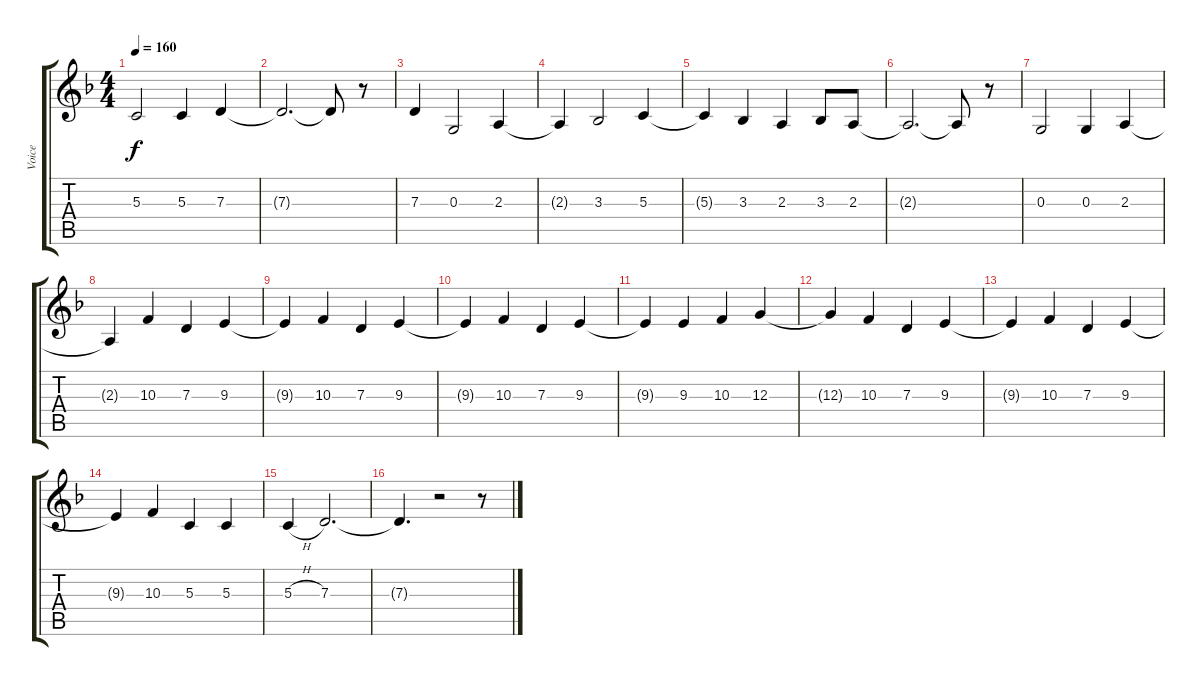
\track ("Voice" "Voice") {instrument lead2sawtooth}
\staff {score tabs}
\tuning (E4 B3 G3 D3 A2 E2) {hide}
\ts (4 4)
\tempo 160
\clef g2
\ks dminor
5.3.2{dy f} 5.3.4 7.3.4 |
7.3{t}.2{d} 7.3{t}.8 r.8 |
7.3.4 0.3.2 2.3.4 |
2.3{t}.4 3.3.2 5.3.4 |
5.3{t}.4 3.3.4 2.3.4 3.3.8 2.3.8 |
2.3{t}.2{d} 2.3{t}.8 r.8 |
0.3.2 0.3.4 2.3.4 |
2.3{t}.4 10.3.4 7.3.4 9.3.4 |
9.3{t}.4 10.3.4 7.3.4 9.3.4 |
9.3{t}.4 10.3.4 7.3.4 9.3.4 |
9.3{t}.4 9.3.4 10.3.4 12.3.4 |
12.3{t}.4 10.3.4 7.3.4 9.3.4 |
9.3{t}.4 10.3.4 7.3.4 9.3.4 |
9.3{t}.4 10.3.4 5.3.4 5.3.4 |
5.3{h}.4 7.3.2{d} |
7.3{t}.4{d} r.2 r.8
